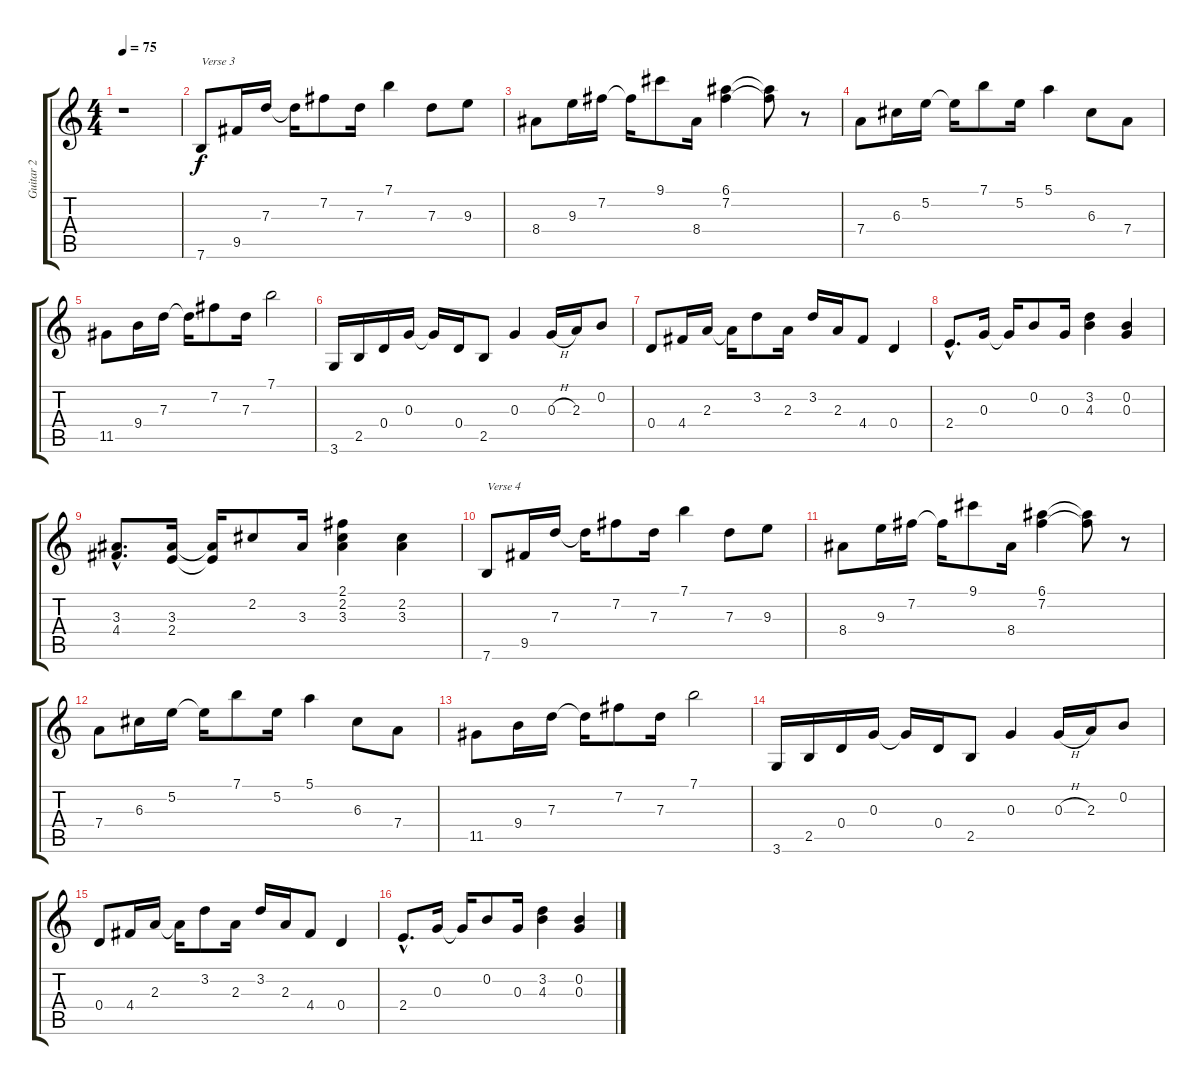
\track ("Guitar 2" "Guitar 2") {instrument acousticguitarnylon}
\staff {score tabs}
\tuning (E4 B3 G3 D3 A2 E2) {hide}
\ts (4 4)
\tempo 75
\clef g2
\ks c
r.1{dy f} |
7.6.8{txt "Verse 3"} 9.5.16 7.3.16 7.3{t}.16 7.2.8 7.3.16 7.1.4 7.3.8 9.3.8 |
8.4.8 9.3.16 7.2.16 7.2{t}.16 9.1.8 8.4.16 (6.1 7.2).4 (6.1{t} 7.2{t}).8 r.8 |
7.4.8 6.3.16 5.2.16 5.2{t}.16 7.1.8 5.2.16 5.1.4 6.3.8 7.4.8 |
11.5.8 9.4.16 7.3.16 7.3{t}.16 7.2.8 7.3.16 7.1.2 |
3.6.16 2.5.16 0.4.16 0.3.16 0.3{t}.16 0.4.16 2.5.8 0.3.4 0.3{h}.16 2.3.16 0.2.8 |
0.4.8 4.4.16 2.3.16 2.3{t}.16 3.2.8 2.3.16 3.2.16 2.3.16 4.4.8 0.4.4 |
2.4{hac}.8{d} 0.3.16 0.3{t}.16 0.2.8 0.3.16 (3.2 4.3).4 (0.2 0.3).4 |
(3.3{hac} 4.4{hac}).8{d} (3.3 2.4).16 (3.3{t} 2.4{t}).16 2.2.8 3.3.16 (2.1 2.2 3.3).4 (2.2 3.3).4 |
7.6.8{txt "Verse 4"} 9.5.16 7.3.16 7.3{t}.16 7.2.8 7.3.16 7.1.4 7.3.8 9.3.8 |
8.4.8 9.3.16 7.2.16 7.2{t}.16 9.1.8 8.4.16 (6.1 7.2).4 (6.1{t} 7.2{t}).8 r.8 |
7.4.8 6.3.16 5.2.16 5.2{t}.16 7.1.8 5.2.16 5.1.4 6.3.8 7.4.8 |
11.5.8 9.4.16 7.3.16 7.3{t}.16 7.2.8 7.3.16 7.1.2 |
3.6.16 2.5.16 0.4.16 0.3.16 0.3{t}.16 0.4.16 2.5.8 0.3.4 0.3{h}.16 2.3.16 0.2.8 |
0.4.8 4.4.16 2.3.16 2.3{t}.16 3.2.8 2.3.16 3.2.16 2.3.16 4.4.8 0.4.4 |
2.4{hac}.8{d} 0.3.16 0.3{t}.16 0.2.8 0.3.16 (3.2 4.3).4 (0.2 0.3).4
